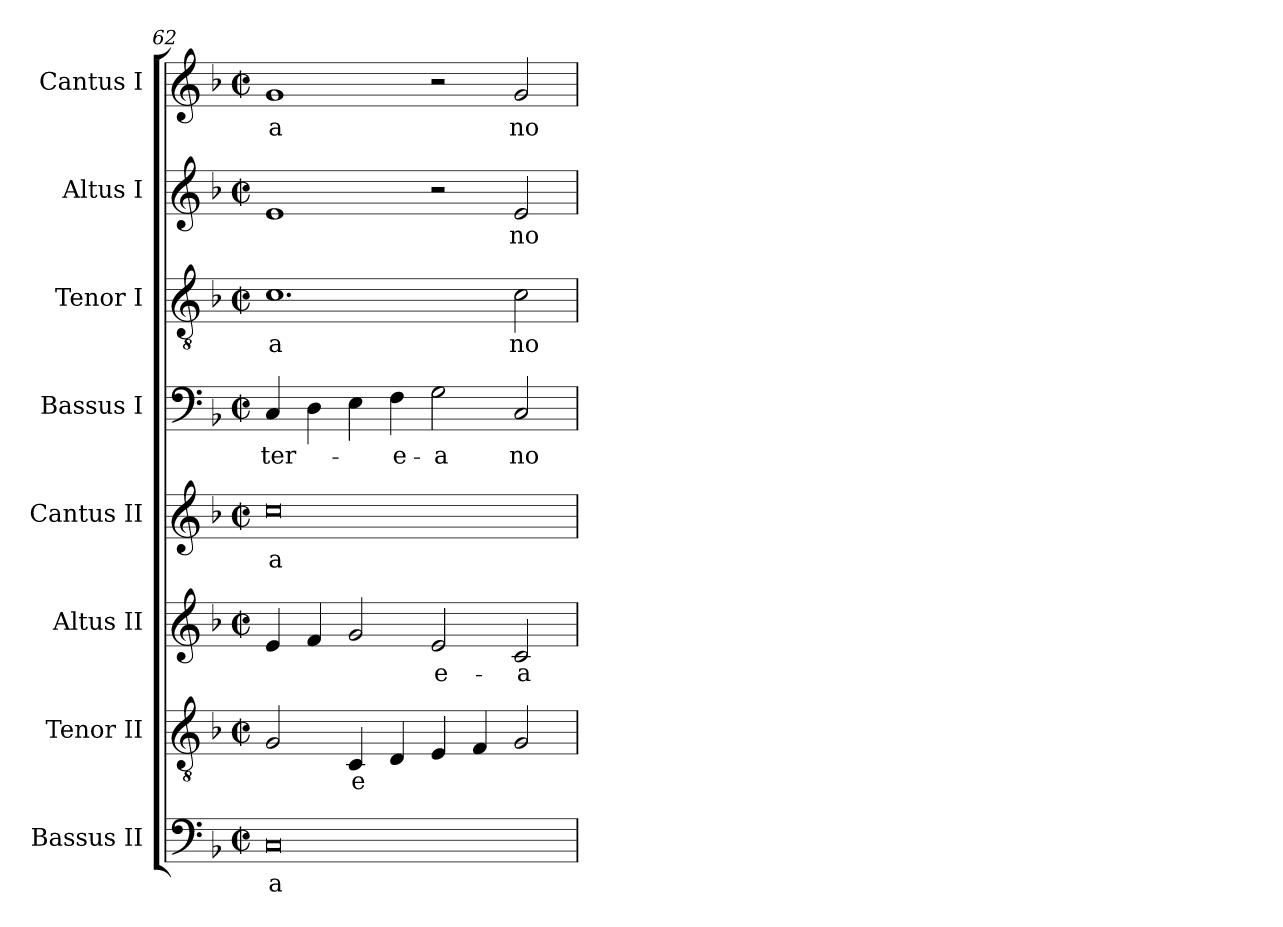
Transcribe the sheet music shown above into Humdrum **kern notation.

**kern	**text	**kern	**text	**kern	**text	**kern	**text	**kern	**text	**kern	**text	**kern	**text	**kern	**text
*part8	*part8	*part7	*part7	*part6	*part6	*part5	*part5	*part4	*part4	*part3	*part3	*part2	*part2	*part1	*part1
*staff8	*staff8	*staff7	*staff7	*staff6	*staff6	*staff5	*staff5	*staff4	*staff4	*staff3	*staff3	*staff2	*staff2	*staff1	*staff1
*I"Bassus II	*	*I"Tenor II	*	*I"Altus II	*	*I"Cantus II	*	*I"Bassus I	*	*I"Tenor I	*	*I"Altus I	*	*I"Cantus I	*
*clefF4	*	*clefGv2	*	*clefG2	*	*clefG2	*	*clefF4	*	*clefGv2	*	*clefG2	*	*clefG2	*
*k[b-]	*	*k[b-]	*	*k[b-]	*	*k[b-]	*	*k[b-]	*	*k[b-]	*	*k[b-]	*	*k[b-]	*
*F:	*	*F:	*	*F:	*	*F:	*	*F:	*	*F:	*	*F:	*	*F:	*
*M2/2	*	*M2/2	*	*M2/2	*	*M2/2	*	*M2/2	*	*M2/2	*	*M2/2	*	*M2/2	*
*met(c|)	*	*met(c|)	*	*met(c|)	*	*met(c|)	*	*met(c|)	*	*met(c|)	*	*met(c|)	*	*met(c|)	*
=62	=62	=62	=62	=62	=62	=62	=62	=62	=62	=62	=62	=62	=62	=62	=62
!	!LO:LY:b:cj	!	!	!	!	!	!LO:LY:b:cj	!	!LO:LY:b	!	!LO:LY:b:cj	!	!	!	!LO:LY:b:cj
0C	a	2G/	.	4e/	.	0cc	-a	4C/	-ter-	1.c	a	1e	.	1g	a
.	.	.	.	4f/	.	.	.	4D\	.	.	.	.	.	.	.
!	!	!	!LO:LY:b:cj	!	!	!	!	!	!	!	!	!	!	!	!
.	.	4C/	e	2g/	.	.	.	4E\	.	.	.	.	.	.	.
!	!	!	!	!	!	!	!	!	!LO:LY:b:cj	!	!	!	!	!	!
.	.	4D/	.	.	.	.	.	4F\	-e-	.	.	.	.	.	.
!	!	!	!	!	!LO:LY:b:cj	!	!	!	!LO:LY:b:cj	!	!	!	!	!	!
.	.	4E/	.	2e/	-e-	.	.	2G\	-a	.	.	2r	.	2r	.
.	.	4F/	.	.	.	.	.	.	.	.	.	.	.	.	.
!	!	!	!	!	!LO:LY:b:cj	!	!	!	!LO:LY:b:cj	!	!LO:LY:b:cj	!	!LO:LY:b:cj	!	!LO:LY:b:cj
.	.	2G/	.	2c/	-a	.	.	2C/	no-	2c\	no	2e/	no	2g/	no
=	=	=	=	=	=	=	=	=	=	=	=	=	=	=	=
*-	*-	*-	*-	*-	*-	*-	*-	*-	*-	*-	*-	*-	*-	*-	*-
